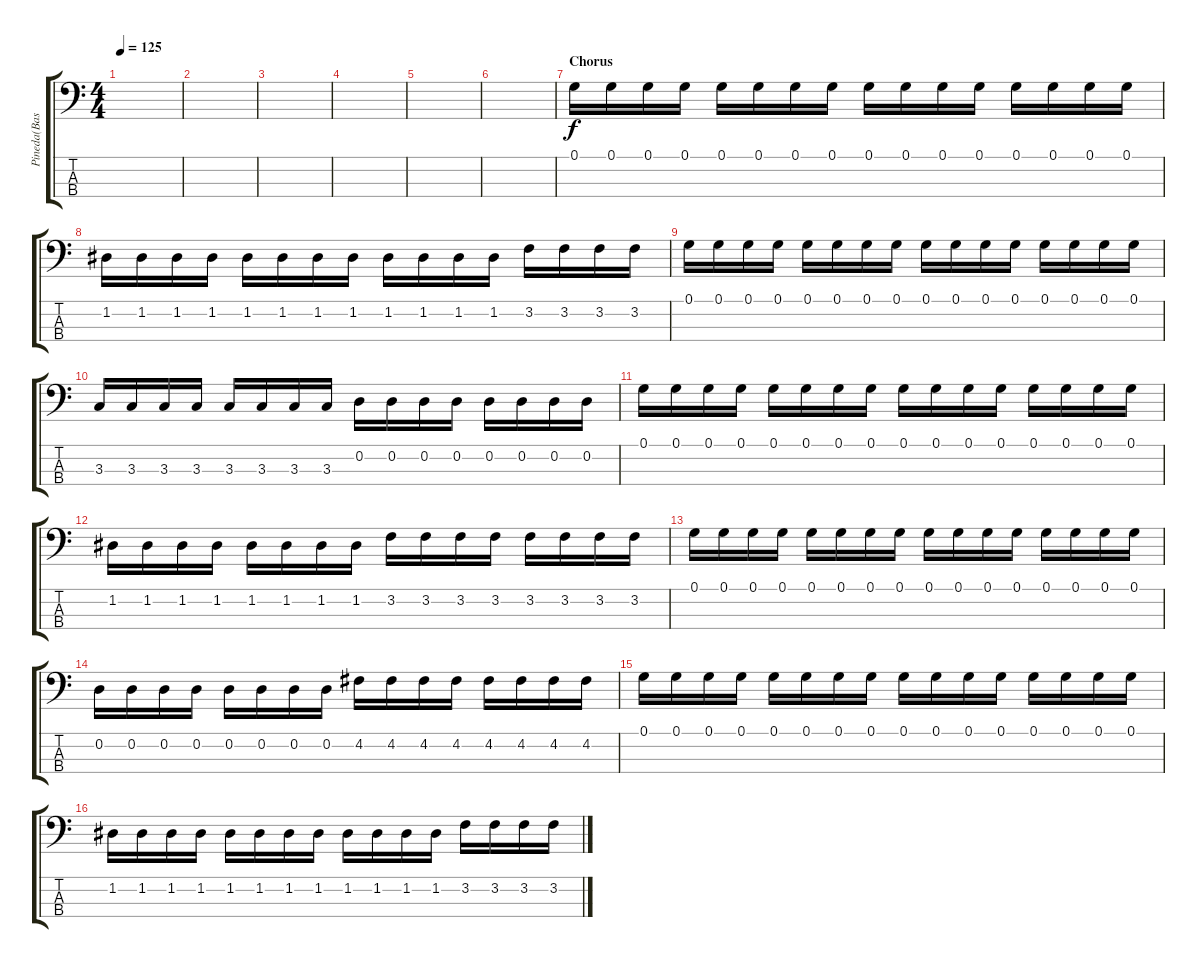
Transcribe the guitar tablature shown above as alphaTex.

\track ("Pineda(Bass)" "Pineda(Bas") {instrument electricbassfinger}
\staff {score tabs}
\tuning (G2 D2 A1 E1) {hide}
\ts (4 4)
\tempo 125
\clef f4
\ks c
|
|
|
|
|
|
\section ("" "Chorus")
0.1.16 0.1.16 0.1.16 0.1.16 0.1.16 0.1.16 0.1.16 0.1.16 0.1.16 0.1.16 0.1.16 0.1.16 0.1.16 0.1.16 0.1.16 0.1.16 |
1.2.16 1.2.16 1.2.16 1.2.16 1.2.16 1.2.16 1.2.16 1.2.16 1.2.16 1.2.16 1.2.16 1.2.16 3.2.16 3.2.16 3.2.16 3.2.16 |
0.1.16 0.1.16 0.1.16 0.1.16 0.1.16 0.1.16 0.1.16 0.1.16 0.1.16 0.1.16 0.1.16 0.1.16 0.1.16 0.1.16 0.1.16 0.1.16 |
3.3.16 3.3.16 3.3.16 3.3.16 3.3.16 3.3.16 3.3.16 3.3.16 0.2.16 0.2.16 0.2.16 0.2.16 0.2.16 0.2.16 0.2.16 0.2.16 |
0.1.16 0.1.16 0.1.16 0.1.16 0.1.16 0.1.16 0.1.16 0.1.16 0.1.16 0.1.16 0.1.16 0.1.16 0.1.16 0.1.16 0.1.16 0.1.16 |
1.2.16 1.2.16 1.2.16 1.2.16 1.2.16 1.2.16 1.2.16 1.2.16 3.2.16 3.2.16 3.2.16 3.2.16 3.2.16 3.2.16 3.2.16 3.2.16 |
0.1.16 0.1.16 0.1.16 0.1.16 0.1.16 0.1.16 0.1.16 0.1.16 0.1.16 0.1.16 0.1.16 0.1.16 0.1.16 0.1.16 0.1.16 0.1.16 |
0.2.16 0.2.16 0.2.16 0.2.16 0.2.16 0.2.16 0.2.16 0.2.16 4.2.16 4.2.16 4.2.16 4.2.16 4.2.16 4.2.16 4.2.16 4.2.16 |
0.1.16 0.1.16 0.1.16 0.1.16 0.1.16 0.1.16 0.1.16 0.1.16 0.1.16 0.1.16 0.1.16 0.1.16 0.1.16 0.1.16 0.1.16 0.1.16 |
1.2.16 1.2.16 1.2.16 1.2.16 1.2.16 1.2.16 1.2.16 1.2.16 1.2.16 1.2.16 1.2.16 1.2.16 3.2.16 3.2.16 3.2.16 3.2.16
